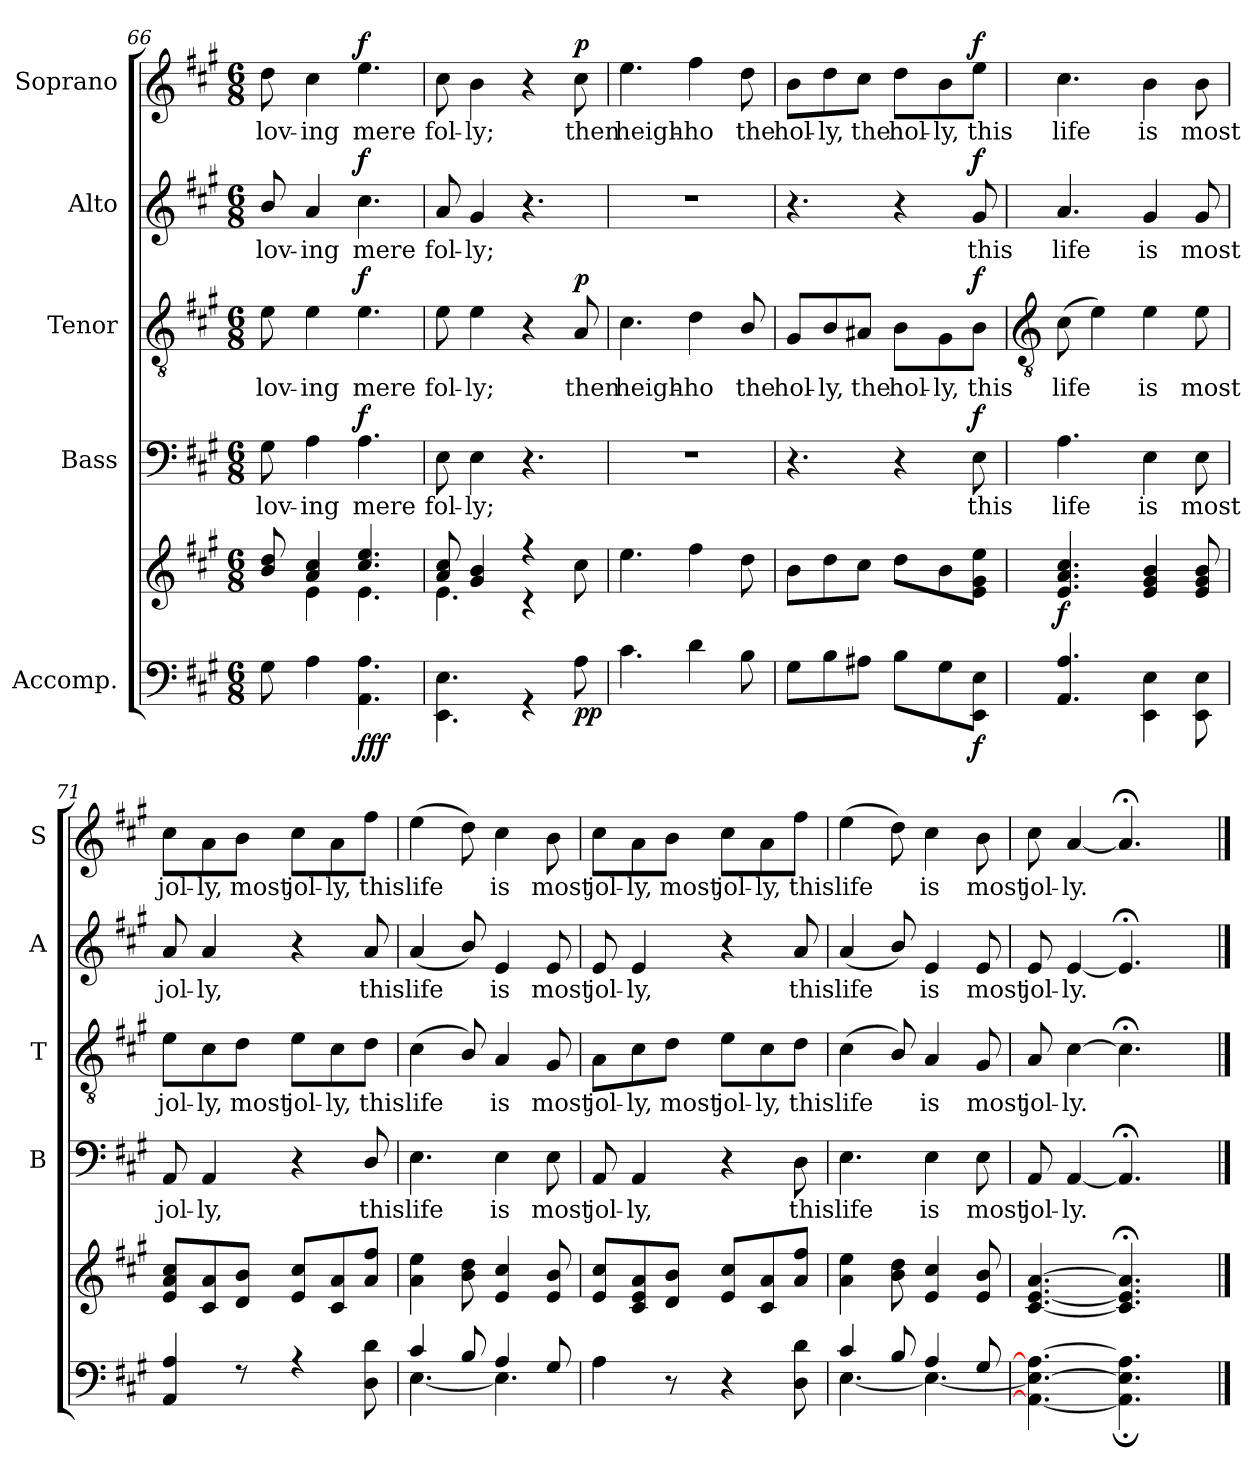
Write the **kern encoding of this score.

**kern	**kern	**dynam	**kern	**text	**dynam	**kern	**text	**dynam	**kern	**text	**dynam	**kern	**text	**dynam
*part5	*part5	*part5	*part4	*part4	*part4	*part3	*part3	*part3	*part2	*part2	*part2	*part1	*part1	*part1
*staff6	*staff5	*staff5/6	*staff4	*staff4	*staff4	*staff3	*staff3	*staff3	*staff2	*staff2	*staff2	*staff1	*staff1	*staff1
*I"Accomp.	*	*	*I"Bass	*	*	*I"Tenor	*	*	*I"Alto	*	*	*I"Soprano	*	*
*	*	*	*I'B	*	*	*I'T	*	*	*I'A	*	*	*I'S	*	*
*clefF4	*clefG2	*	*clefF4	*	*	*clefGv2	*	*	*clefG2	*	*	*clefG2	*	*
*k[f#c#g#]	*k[f#c#g#]	*	*k[f#c#g#]	*	*	*k[f#c#g#]	*	*	*k[f#c#g#]	*	*	*k[f#c#g#]	*	*
*A:	*A:	*	*A:	*	*	*A:	*	*	*A:	*	*	*A:	*	*
*M6/8	*M6/8	*	*M6/8	*	*	*M6/8	*	*	*M6/8	*	*	*M6/8	*	*
=66	=66	=66	=66	=66	=66	=66	=66	=66	=66	=66	=66	=66	=66	=66
*^	*^	*	*	*	*	*	*	*	*	*	*	*	*	*
!	!	!	!	!	!	!LO:LY:b	!	!	!LO:LY:b	!	!	!LO:LY:b	!	!	!LO:LY:b	!
2.ryy	8G#\	8b/ 8dd/	8ryy	.	8G#	lov-	.	8e	lov-	.	8b/	lov-	.	8dd	lov-	.
!	!	!	!	!	!	!LO:LY:b	!	!	!LO:LY:b	!	!	!LO:LY:b	!	!	!LO:LY:b	!
.	4A\	4a/ 4cc#/	4e\	.	4A	-ing	.	4e	-ing	.	4a	-ing	.	4cc#	-ing	.
!	!	!	!	!LO:DY:b=2	!	!LO:LY:b	!	!	!LO:LY:b	!	!	!LO:LY:b	!	!	!LO:LY:b	!
!	!	!	!	!LO:DY:n=1:b	!	!	!	!	!	!	!	!	!	!	!	!
!	!	!	!	!LO:DY:n=2:b	!	!	!LO:DY:b	!	!	!LO:DY:b	!	!	!LO:DY:b	!	!	!LO:DY:b
.	4.AA\ 4.A\	4.cc#/ 4.ee/	4.e\	f f f	4.A	mere	f	4.e	mere	f	4.cc#	mere	f	4.ee	mere	f
=67	=67	=67	=67	=67	=67	=67	=67	=67	=67	=67	=67	=67	=67	=67	=67	=67
!	!	!	!	!	!	!LO:LY:b	!	!	!LO:LY:b	!	!	!LO:LY:b	!	!	!LO:LY:b	!
2.ryy	4.EE\ 4.E\	8a/ 8cc#/	4.e\	.	8E	fol-	.	8e	fol-	.	8a	fol-	.	8cc#	fol-	.
!	!	!	!	!	!	!LO:LY:b	!	!	!LO:LY:b	!	!	!LO:LY:b	!	!	!LO:LY:b	!
.	.	4g#/ 4b/	.	.	4E	-ly;	.	4e	-ly;	.	4g#	-ly;	.	4b	-ly;	.
.	4r	4r	4r	.	4.r	.	.	4r	.	.	4.r	.	.	4r	.	.
!	!	!	!	!LO:DY:b=2	!	!	!	!	!LO:LY:b	!	!	!	!	!	!LO:LY:b	!
!	!	!	!	!LO:DY:n=1:b	!	!	!	!	!	!LO:DY:b	!	!	!	!	!	!LO:DY:b
.	8A\	8cc#\	8ryy	p p	.	.	.	8A	then	p	.	.	.	8cc#	then	p
=68	=68	=68	=68	=68	=68	=68	=68	=68	=68	=68	=68	=68	=68	=68	=68	=68
!	!LO:N:vis=1	!	!LO:N:vis=1	!	!LO:N:vis=1	!	!	!	!LO:LY:b	!	!LO:N:vis=1	!	!	!	!LO:LY:b	!
4.c#\	2.ryy	4.ee\	2.ryy	.	2.r	.	.	4.c#	heigh-	.	2.r	.	.	4.ee	heigh-	.
!	!	!	!	!	!	!	!	!	!LO:LY:b	!	!	!	!	!	!LO:LY:b	!
4d\	.	4ff#\	.	.	.	.	.	4d	-ho	.	.	.	.	4ff#	-ho	.
!	!	!	!	!	!	!	!	!	!LO:LY:b	!	!	!	!	!	!LO:LY:b	!
8B\	.	8dd\	.	.	.	.	.	8B/	the	.	.	.	.	8dd	the	.
=69	=69	=69	=69	=69	=69	=69	=69	=69	=69	=69	=69	=69	=69	=69	=69	=69
!	!LO:N:vis=1	!	!LO:N:vis=1	!	!	!	!	!	!LO:LY:b	!	!	!	!	!	!LO:LY:b	!
8G#\L	2.ryy	8b\L	2.ryy	.	4.r	.	.	8G#/L	hol-	.	4.r	.	.	8b\L	hol-	.
!	!	!	!	!	!	!	!	!	!LO:LY:b	!	!	!	!	!	!LO:LY:b	!
8B\	.	8dd\	.	.	.	.	.	8B/	-ly,	.	.	.	.	8dd\	-ly,	.
!	!	!	!	!	!	!	!	!	!LO:LY:b	!	!	!	!	!	!LO:LY:b	!
8A#X\J	.	8cc#\J	.	.	.	.	.	8A#X/J	the	.	.	.	.	8cc#\J	the	.
!	!	!	!	!	!	!	!	!	!LO:LY:b	!	!	!	!	!	!LO:LY:b	!
8B\L	.	8dd\L	.	.	4r	.	.	8B\L	hol-	.	4r	.	.	8dd\L	hol-	.
!	!	!	!	!	!	!	!	!	!LO:LY:b	!	!	!	!	!	!LO:LY:b	!
8G#\	.	8b\	.	.	.	.	.	8G#\	-ly,	.	.	.	.	8b\	-ly,	.
!	!	!	!	!LO:DY:b=2	!	!LO:LY:b	!LO:DY:b	!	!LO:LY:b	!LO:DY:b	!	!LO:LY:b	!LO:DY:b	!	!LO:LY:b	!LO:DY:b
8EE\ 8E\J	.	8e\ 8g#\ 8ee\J	.	f	8E	this	f	8B\J	this	f	8g#	this	f	8ee\J	this	f
*	*	*v	*v	*	*	*	*	*	*	*	*	*	*	*	*	*
!!LO:LB:g=z
=70	=70	=70	=70	=70	=70	=70	=70	=70	=70	=70	=70	=70	=70	=70	=70
*	*	*	*	*	*	*	*clefGv2	*	*	*	*	*	*	*	*
!	!LO:N:vis=1	!	!LO:DY:b	!	!LO:LY:b	!	!	!LO:LY:b	!	!	!LO:LY:b	!	!	!LO:LY:b	!
4.AA 4.A	2.ryy	4.e 4.a 4.cc#	f	4.A	life	.	(>8c#	life	.	4.a	life	.	4.cc#	life	.
.	.	.	.	.	.	.	4e)	.	.	.	.	.	.	.	.
!	!	!	!	!	!LO:LY:b	!	!	!LO:LY:b	!	!	!LO:LY:b	!	!	!LO:LY:b	!
4EE\ 4E\	.	4e 4g# 4b	.	4E	is	.	4e	is	.	4g#	is	.	4b	is	.
!	!	!	!	!	!LO:LY:b	!	!	!LO:LY:b	!	!	!LO:LY:b	!	!	!LO:LY:b	!
8EE\ 8E\	.	8e 8g# 8b	.	8E	most	.	8e	most	.	8g#	most	.	8b	most	.
=71	=71	=71	=71	=71	=71	=71	=71	=71	=71	=71	=71	=71	=71	=71	=71
!	!LO:N:vis=1	!	!	!	!LO:LY:b	!	!	!LO:LY:b	!	!	!LO:LY:b	!	!	!LO:LY:b	!
4AA 4A	2.ryy	8e 8a 8cc#L	.	8AA	jol-	.	8e\L	jol-	.	8a	jol-	.	8cc#\L	jol-	.
!	!	!	!	!	!LO:LY:b	!	!	!LO:LY:b	!	!	!LO:LY:b	!	!	!LO:LY:b	!
.	.	8c# 8a	.	4AA	-ly,	.	8c#\	-ly,	.	4a	-ly,	.	8a\	-ly,	.
!	!	!	!	!	!	!	!	!LO:LY:b	!	!	!	!	!	!LO:LY:b	!
8r	.	8d 8bJ	.	.	.	.	8d\J	most	.	.	.	.	8b\J	most	.
!	!	!	!	!	!	!	!	!LO:LY:b	!	!	!	!	!	!LO:LY:b	!
4r	.	8e 8cc#L	.	4r	.	.	8e\L	jol-	.	4r	.	.	8cc#\L	jol-	.
!	!	!	!	!	!	!	!	!LO:LY:b	!	!	!	!	!	!LO:LY:b	!
.	.	8c# 8a	.	.	.	.	8c#\	-ly,	.	.	.	.	8a\	-ly,	.
!	!	!	!	!	!LO:LY:b	!	!	!LO:LY:b	!	!	!LO:LY:b	!	!	!LO:LY:b	!
8D\ 8d\	.	8a 8ff#J	.	8D/	this	.	8d\J	this	.	8a	this	.	8ff#\J	this	.
=72	=72	=72	=72	=72	=72	=72	=72	=72	=72	=72	=72	=72	=72	=72	=72
!	!	!	!	!	!LO:LY:b	!	!	!LO:LY:b	!	!	!LO:LY:b	!	!	!LO:LY:b	!
4c#/	[4.E\	4a 4ee	.	4.E	life	.	(<4c#	life	.	(<4a	life	.	(>4ee	life	.
8B/	.	8b 8dd	.	.	.	.	8B/)	.	.	8b/)	.	.	8dd)	.	.
!	!	!	!	!	!LO:LY:b	!	!	!LO:LY:b	!	!	!LO:LY:b	!	!	!LO:LY:b	!
4A/	4.E\]	4e 4cc#	.	4E	is	.	4A	is	.	4e	is	.	4cc#	is	.
!	!	!	!	!	!LO:LY:b	!	!	!LO:LY:b	!	!	!LO:LY:b	!	!	!LO:LY:b	!
8G#/	.	8e 8b	.	8E	most	.	8G#	most	.	8e	most	.	8b	most	.
=73	=73	=73	=73	=73	=73	=73	=73	=73	=73	=73	=73	=73	=73	=73	=73
!	!	!	!	!	!LO:LY:b	!	!	!LO:LY:b	!	!	!LO:LY:b	!	!	!LO:LY:b	!
2ryy	4A\	8e 8cc#L	.	8AA	jol-	.	8A\L	jol-	.	8e	jol-	.	8cc#\L	jol-	.
!	!	!	!	!	!LO:LY:b	!	!	!LO:LY:b	!	!	!LO:LY:b	!	!	!LO:LY:b	!
.	.	8c# 8e 8a	.	4AA	-ly,	.	8c#\	-ly,	.	4e	-ly,	.	8a\	-ly,	.
!	!	!	!	!	!	!	!	!LO:LY:b	!	!	!	!	!	!LO:LY:b	!
.	8r	8d 8bJ	.	.	.	.	8d\J	most	.	.	.	.	8b\J	most	.
!	!	!	!	!	!	!	!	!LO:LY:b	!	!	!	!	!	!LO:LY:b	!
.	4r	8e 8cc#L	.	4r	.	.	8e\L	jol-	.	4r	.	.	8cc#\L	jol-	.
!	!	!	!	!	!	!	!	!LO:LY:b	!	!	!	!	!	!LO:LY:b	!
8ryy	.	8c# 8a	.	.	.	.	8c#\	-ly,	.	.	.	.	8a\	-ly,	.
!	!	!	!	!	!LO:LY:b	!	!	!LO:LY:b	!	!	!LO:LY:b	!	!	!LO:LY:b	!
8ryy	8D\ 8d\	8a 8ff#J	.	8D	this	.	8d\J	this	.	8a	this	.	8ff#\J	this	.
=74	=74	=74	=74	=74	=74	=74	=74	=74	=74	=74	=74	=74	=74	=74	=74
!	!	!	!	!	!LO:LY:b	!	!	!LO:LY:b	!	!	!LO:LY:b	!	!	!LO:LY:b	!
4c#/	[4.E\	4a 4ee	.	4.E	life	.	(<4c#	life	.	(<4a	life	.	(>4ee	life	.
8B/	.	8b 8dd	.	.	.	.	8B/)	.	.	8b/)	.	.	8dd)	.	.
!	!	!	!	!	!LO:LY:b	!	!	!LO:LY:b	!	!	!LO:LY:b	!	!	!LO:LY:b	!
4A/	4.E\_	4e 4cc#	.	4E	is	.	4A	is	.	4e	is	.	4cc#	is	.
!	!	!	!	!	!LO:LY:b	!	!	!LO:LY:b	!	!	!LO:LY:b	!	!	!LO:LY:b	!
8G#/	.	8e 8b	.	8E	most	.	8G#	most	.	8e	most	.	8b	most	.
=75	=75	=75	=75	=75	=75	=75	=75	=75	=75	=75	=75	=75	=75	=75	=75
!	!	!	!	!	!LO:LY:b	!	!	!LO:LY:b	!	!	!LO:LY:b	!	!	!LO:LY:b	!
2ryy	4.AA\_ 4.E\_ 4.A\_	[4.c# [4.e [4.a	.	8AA	jol-	.	8A	jol-	.	8e	jol-	.	8cc#	jol-	.
!	!	!	!	!	!LO:LY:b	!	!	!LO:LY:b	!	!	!LO:LY:b	!	!	!LO:LY:b	!
.	.	.	.	[4AA	-ly.	.	[4c#	-ly.	.	[4e	-ly.	.	[4a	-ly.	.
.	4.AA\]; 4.E\]; 4.A\];	4.c#];< 4.e];< 4.a];<	.	4.AA;<]	.	.	4.c#;<]	.	.	4.e;<]	.	.	4.a;<]	.	.
8ryy	.	.	.	.	.	.	.	.	.	.	.	.	.	.	.
8ryy	.	.	.	.	.	.	.	.	.	.	.	.	.	.	.
*v	*v	*	*	*	*	*	*	*	*	*	*	*	*	*	*
==	==	==	==	==	==	==	==	==	==	==	==	==	==	==
*-	*-	*-	*-	*-	*-	*-	*-	*-	*-	*-	*-	*-	*-	*-
